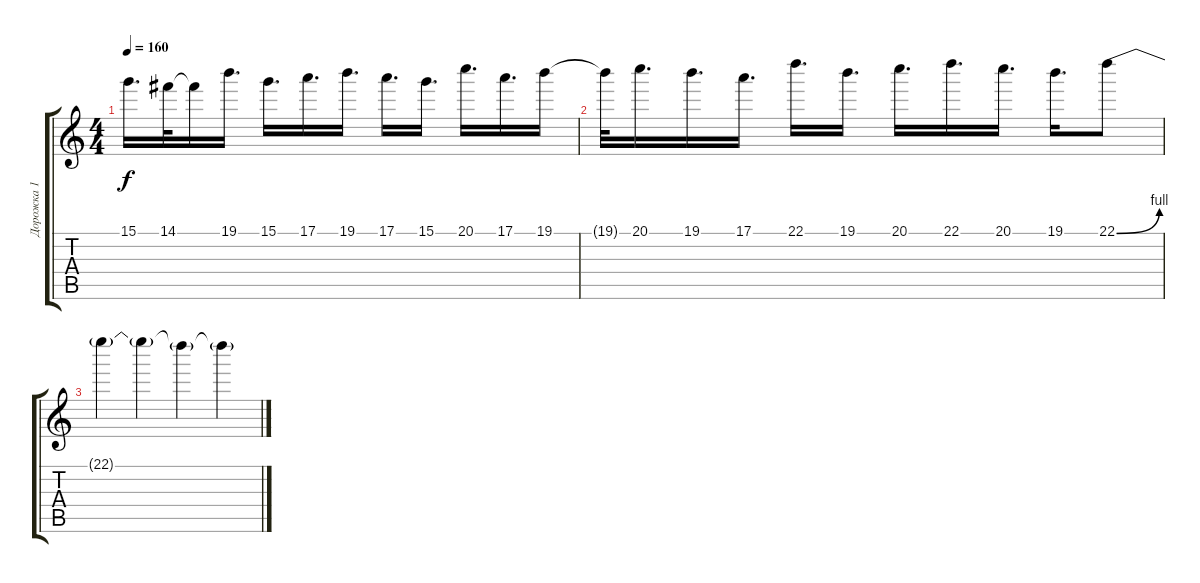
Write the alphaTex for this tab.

\track ("Дорожка 1" "Дорожка 1") {instrument overdrivenguitar}
\staff {score tabs}
\tuning (E4 B3 G3 D3 A2 E2) {hide}
\ts (4 4)
\tempo 160
\clef g2
\ks c
15.1.16{d dy f} 14.1.32 14.1{t}.16 19.1.16{d} 15.1.16{d} 17.1.16{d} 19.1.16{d} 17.1.16{d} 15.1.16{d} 20.1.16{d} 17.1.16{d} 19.1.16 |
19.1{t}.32 20.1.16{d} 19.1.16{d} 17.1.16{d} 22.1.16{d} 19.1.16{d} 20.1.16{d} 22.1.16{d} 20.1.16{d} 19.1.16{d} 22.1{be (bend 0 0 60 4)}.8 |
22.1{t}.4 22.1{t}.4 22.1{t}.4 22.1{t}.4
